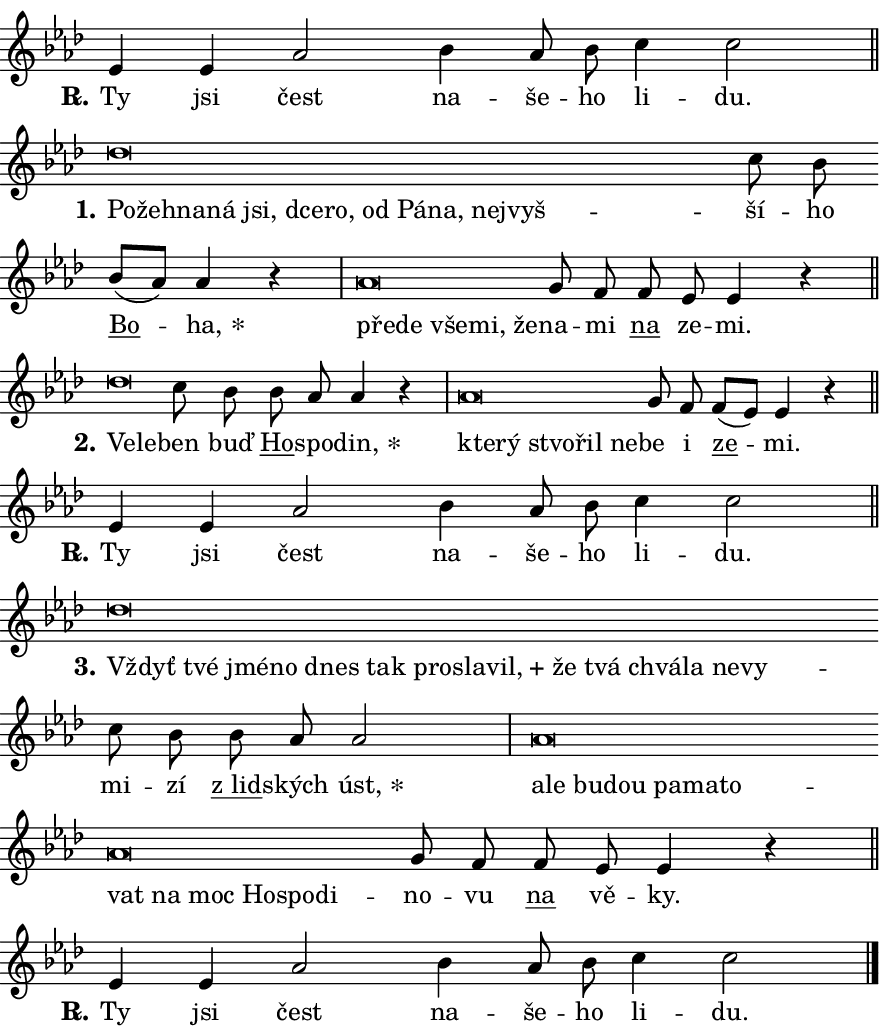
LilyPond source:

\version "2.24.0"
\header { tagline = "" }
\paper {
  indent = 0\cm
  top-margin = 0\cm
  right-margin = 0.13\cm % to fit lyric hyphens
  bottom-margin = 0\cm
  left-margin = 0\cm
  paper-width = 15\cm
  page-breaking = #ly:one-page-breaking
  system-system-spacing.basic-distance = #11
  score-system-spacing.basic-distance = #11
  ragged-last = ##f
}


%% Author: Thomas Morley
%% https://lists.gnu.org/archive/html/lilypond-user/2020-05/msg00002.html
#(define (line-position grob)
"Returns position of @var[grob} in current system:
   @code{'start}, if at first time-step
   @code{'end}, if at last time-step
   @code{'middle} otherwise
"
  (let* ((col (ly:item-get-column grob))
         (ln (ly:grob-object col 'left-neighbor))
         (rn (ly:grob-object col 'right-neighbor))
         (col-to-check-left (if (ly:grob? ln) ln col))
         (col-to-check-right (if (ly:grob? rn) rn col))
         (break-dir-left
           (and
             (ly:grob-property col-to-check-left 'non-musical #f)
             (ly:item-break-dir col-to-check-left)))
         (break-dir-right
           (and
             (ly:grob-property col-to-check-right 'non-musical #f)
             (ly:item-break-dir col-to-check-right))))
        (cond ((eqv? 1 break-dir-left) 'start)
              ((eqv? -1 break-dir-right) 'end)
              (else 'middle))))

#(define (tranparent-at-line-position vctor)
  (lambda (grob)
  "Relying on @code{line-position} select the relevant enry from @var{vctor}.
Used to determine transparency,"
    (case (line-position grob)
      ((end) (not (vector-ref vctor 0)))
      ((middle) (not (vector-ref vctor 1)))
      ((start) (not (vector-ref vctor 2))))))

noteHeadBreakVisibility =
#(define-music-function (break-visibility)(vector?)
"Makes @code{NoteHead}s transparent relying on @var{break-visibility}"
#{
  \override NoteHead.transparent =
    #(tranparent-at-line-position break-visibility)
#})

#(define delete-ledgers-for-transparent-note-heads
  (lambda (grob)
    "Reads whether a @code{NoteHead} is transparent.
If so this @code{NoteHead} is removed from @code{'note-heads} from
@var{grob}, which is supposed to be @code{LedgerLineSpanner}.
As a result ledgers are not printed for this @code{NoteHead}"
    (let* ((nhds-array (ly:grob-object grob 'note-heads))
           (nhds-list
             (if (ly:grob-array? nhds-array)
                 (ly:grob-array->list nhds-array)
                 '()))
           ;; Relies on the transparent-property being done before
           ;; Staff.LedgerLineSpanner.after-line-breaking is executed.
           ;; This is fragile ...
           (to-keep
             (remove
               (lambda (nhd)
                 (ly:grob-property nhd 'transparent #f))
               nhds-list)))
      ;; TODO find a better method to iterate over grob-arrays, similiar
      ;; to filter/remove etc for lists
      ;; For now rebuilt from scratch
      (set! (ly:grob-object grob 'note-heads)  '())
      (for-each
        (lambda (nhd)
          (ly:pointer-group-interface::add-grob grob 'note-heads nhd))
        to-keep))))

squashNotes = {
  \override NoteHead.X-extent = #'(-0.2 . 0.2)
  \override NoteHead.Y-extent = #'(-0.75 . 0)
  \override NoteHead.stencil =
    #(lambda (grob)
       (let ((pos (ly:grob-property grob 'staff-position)))
         (begin
           (if (< pos -7) (display "ERROR: Lower brevis then expected\n") (display ""))
           (if (<= pos -6) ly:text-interface::print ly:note-head::print))))
}
unSquashNotes = {
  \revert NoteHead.X-extent
  \revert NoteHead.Y-extent
  \revert NoteHead.stencil
}

hideNotes = \noteHeadBreakVisibility #begin-of-line-visible
unHideNotes = \noteHeadBreakVisibility #all-visible

% work-around for resetting accidentals
% https://lilypond.org/doc/v2.23/Documentation/notation/displaying-rhythms#unmetered-music
cadenzaMeasure = {
  \cadenzaOff
  \partial 1024 s1024
  \cadenzaOn
}

#(define-markup-command (accent layout props text) (markup?)
  "Underline accented syllable"
  (interpret-markup layout props
    #{\markup \override #'(offset . 4.3) \underline { #text }#}))

responsum = \markup \concat {
  "R" \hspace #-1.05 \path #0.1 #'((moveto 0 0.07) (lineto 0.9 0.8)) \hspace #0.05 "."
}

spaceSize = #0.6828661417322834 % exact space size for TeX Gyre Schola

\layout {
  \context {
    \Staff
    \remove "Time_signature_engraver"
    \override LedgerLineSpanner.after-line-breaking = #delete-ledgers-for-transparent-note-heads
  }
  \context {
    \Lyrics {
      \override LyricSpace.minimum-distance = \spaceSize
      \override LyricText.font-name = #"TeX Gyre Schola"
      \override LyricText.font-size = 1
      \override StanzaNumber.font-name = #"TeX Gyre Schola Bold"
      \override StanzaNumber.font-size = 1
    }
  }
  \context {
    \Score 
    \override NoteHead.text =
      #(lambda (grob) 
        (let ((pos (ly:grob-property grob 'staff-position)))
          #{\markup {
            \combine
              \halign #-0.55 \raise #(if (= pos -6) 0 0.5) \override #'(thickness . 2) \draw-line #'(3.2 . 0)
              \musicglyph "noteheads.sM1"
          }#}))
  }
}

% magnetic-lyrics.ily
%
%   written by
%     Jean Abou Samra <jean@abou-samra.fr>
%     Werner Lemberg <wl@gnu.org>
%
%   adapted by
%     Jiri Hon <jiri.hon@gmail.com>
%
% Version 2022-Apr-15

% https://www.mail-archive.com/lilypond-user@gnu.org/msg149350.html

#(define (Left_hyphen_pointer_engraver context)
   "Collect syllable-hyphen-syllable occurrences in lyrics and store
them in properties.  This engraver only looks to the left.  For
example, if the lyrics input is @code{foo -- bar}, it does the
following.

@itemize @bullet
@item
Set the @code{text} property of the @code{LyricHyphen} grob between
@q{foo} and @q{bar} to @code{foo}.

@item
Set the @code{left-hyphen} property of the @code{LyricText} grob with
text @q{foo} to the @code{LyricHyphen} grob between @q{foo} and
@q{bar}.
@end itemize

Use this auxiliary engraver in combination with the
@code{lyric-@/text::@/apply-@/magnetic-@/offset!} hook."
   (let ((hyphen #f)
         (text #f))
     (make-engraver
      (acknowledgers
       ((lyric-syllable-interface engraver grob source-engraver)
        (set! text grob)))
      (end-acknowledgers
       ((lyric-hyphen-interface engraver grob source-engraver)
        ;(when (not (grob::has-interface grob 'lyric-space-interface))
          (set! hyphen grob)));)
      ((stop-translation-timestep engraver)
       (when (and text hyphen)
         (ly:grob-set-object! text 'left-hyphen hyphen))
       (set! text #f)
       (set! hyphen #f)))))

#(define (lyric-text::apply-magnetic-offset! grob)
   "If the space between two syllables is less than the value in
property @code{LyricText@/.details@/.squash-threshold}, move the right
syllable to the left so that it gets concatenated with the left
syllable.

Use this function as a hook for
@code{LyricText@/.after-@/line-@/breaking} if the
@code{Left_@/hyphen_@/pointer_@/engraver} is active."
   (let ((hyphen (ly:grob-object grob 'left-hyphen #f)))
     (when hyphen
       (let ((left-text (ly:spanner-bound hyphen LEFT)))
         (when (grob::has-interface left-text 'lyric-syllable-interface)
           (let* ((common (ly:grob-common-refpoint grob left-text X))
                  (this-x-ext (ly:grob-extent grob common X))
                  (left-x-ext
                   (begin
                     ;; Trigger magnetism for left-text.
                     (ly:grob-property left-text 'after-line-breaking)
                     (ly:grob-extent left-text common X)))
                  ;; `delta` is the gap width between two syllables.
                  (delta (- (interval-start this-x-ext)
                            (interval-end left-x-ext)))
                  (details (ly:grob-property grob 'details))
                  (threshold (assoc-get 'squash-threshold details 0.2)))
             (when (< delta threshold)
               (let* (;; We have to manipulate the input text so that
                      ;; ligatures crossing syllable boundaries are not
                      ;; disabled.  For languages based on the Latin
                      ;; script this is essentially a beautification.
                      ;; However, for non-Western scripts it can be a
                      ;; necessity.
                      (lt (ly:grob-property left-text 'text))
                      (rt (ly:grob-property grob 'text))
                      (is-space (grob::has-interface hyphen 'lyric-space-interface))
                      (space (if is-space " " ""))
                      (extra-delta (if is-space spaceSize 0))
                      ;; Append new syllable.
                      (ltrt-space (if (and (string? lt) (string? rt))
                                (string-append lt space rt)
                                (make-concat-markup (list lt space rt))))
                      ;; Right-align `ltrt` to the right side.
                      (ltrt-space-markup (grob-interpret-markup
                               grob
                               (make-translate-markup
                                (cons (interval-length this-x-ext) 0)
                                (make-right-align-markup ltrt-space)))))
                 (begin
                   ;; Don't print `left-text`.
                   (ly:grob-set-property! left-text 'stencil #f)
                   ;; Set text and stencil (which holds all collected
                   ;; syllables so far) and shift it to the left.
                   (ly:grob-set-property! grob 'text ltrt-space)
                   (ly:grob-set-property! grob 'stencil ltrt-space-markup)
                   (ly:grob-translate-axis! grob (- (- delta extra-delta)) X))))))))))


#(define (lyric-hyphen::displace-bounds-first grob)
   ;; Make very sure this callback isn't triggered too early.
   (let ((left (ly:spanner-bound grob LEFT))
         (right (ly:spanner-bound grob RIGHT)))
     (ly:grob-property left 'after-line-breaking)
     (ly:grob-property right 'after-line-breaking)
     (ly:lyric-hyphen::print grob)))

squashThreshold = #0.4

\layout {
  \context {
    \Lyrics
    \consists #Left_hyphen_pointer_engraver
    \override LyricText.after-line-breaking =
      #lyric-text::apply-magnetic-offset!
    \override LyricHyphen.stencil = #lyric-hyphen::displace-bounds-first
    \override LyricText.details.squash-threshold = \squashThreshold
    \override LyricHyphen.minimum-distance = 0
    \override LyricHyphen.minimum-length = \squashThreshold
  }
}

squashText = \override LyricText.details.squash-threshold = 9999
unSquashText = \override LyricText.details.squash-threshold = \squashThreshold

leftText = \override LyricText.self-alignment-X = #LEFT
unLeftText = \revert LyricText.self-alignment-X

starOffset = #(lambda (grob) 
                (let ((x_offset (ly:self-alignment-interface::aligned-on-x-parent grob)))
                  (if (= x_offset 0) 0 (+ x_offset 1.2))))

star = #(define-music-function (syllable)(string?)
"Append star separator at the end of a syllable"
#{
  \once \override LyricText.X-offset = #starOffset
  \lyricmode { \markup {
    #syllable
    \override #'((font-name . "TeX Gyre Schola Bold")) \hspace #0.2 \lower #0.65 \larger "*"
  } }
#})

starAccent = #(define-music-function (syllable)(string?)
"Append star separator at the end of a syllable and make accent"
#{
  \once \override LyricText.X-offset = #starOffset
  \lyricmode { \markup {
    \accent #syllable
    \override #'((font-name . "TeX Gyre Schola Bold")) \hspace #0.2 \lower #0.65 \larger "*"
  } }
#})

breath = #(define-music-function (syllable)(string?)
"Append breathing indicator at the end of a syllable"
#{
  \lyricmode { \markup { #syllable "+" } }
#})

optionalBreath = #(define-music-function (syllable)(string?)
"Append optional breathing indicator at the end of a syllable"
#{
  \lyricmode { \markup { #syllable "(+)" } }
#})


\score {
    <<
        \new Voice = "melody" { \cadenzaOn \key as \major \relative { es'4 es as2 \bar "" bes4 as8 bes \bar "" c4 c2 \cadenzaMeasure \bar "||" \break } }
        \new Lyrics \lyricsto "melody" { \lyricmode { \set stanza = \responsum
Ty jsi čest na -- še -- ho li -- du. } }
    >>
    \layout {}
}

\score {
    <<
        \new Voice = "melody" { \cadenzaOn \key as \major \relative { \squashNotes des''\breve*1/16 \hideNotes \breve*1/16 \bar "" \breve*1/16 \bar "" \breve*1/16 \bar "" \breve*1/16 \bar "" \breve*1/16 \bar "" \breve*1/16 \bar "" \breve*1/16 \bar "" \breve*1/16 \bar "" \breve*1/16 \bar "" \breve*1/16 \breve*1/16 \bar "" \unHideNotes \unSquashNotes c8 bes \bar "" bes[( as)] as4 r \cadenzaMeasure \bar "|" \squashNotes as\breve*1/16 \hideNotes \breve*1/16 \bar "" \breve*1/16 \bar "" \breve*1/16 \breve*1/16 \bar "" \unHideNotes \unSquashNotes g8 f \bar "" f es es4 r \cadenzaMeasure \bar "||" \break } }
        \new Lyrics \lyricsto "melody" { \lyricmode { \set stanza = "1."
\leftText Po -- \squashText žeh -- na -- ná jsi, dce -- ro, od Pá -- na, nej -- vyš -- \unLeftText \unSquashText ší -- ho \markup \accent Bo -- \star ha, \leftText pře -- \squashText de vše -- mi, že -- \unLeftText \unSquashText na -- mi \markup \accent na ze -- mi. } }
    >>
    \layout {}
}

\score {
    <<
        \new Voice = "melody" { \cadenzaOn \key as \major \relative { \squashNotes des''\breve*1/16 \hideNotes \breve*1/16 \bar "" \unHideNotes \unSquashNotes c8 bes \bar "" bes as as4 r \cadenzaMeasure \bar "|" \squashNotes as\breve*1/16 \hideNotes \breve*1/16 \bar "" \breve*1/16 \bar "" \breve*1/16 \breve*1/16 \bar "" \unHideNotes \unSquashNotes g8 f \bar "" f[( es)] es4 r \cadenzaMeasure \bar "||" \break } }
        \new Lyrics \lyricsto "melody" { \lyricmode { \set stanza = "2."
\leftText Ve -- \squashText le -- \unLeftText \unSquashText ben buď \markup \accent Ho -- spo -- \star din, \leftText kte -- \squashText rý stvo -- řil ne -- \unLeftText \unSquashText be i \markup \accent ze -- mi. } }
    >>
    \layout {}
}

\score {
    <<
        \new Voice = "melody" { \cadenzaOn \key as \major \relative { es'4 es as2 \bar "" bes4 as8 bes \bar "" c4 c2 \cadenzaMeasure \bar "||" \break } }
        \new Lyrics \lyricsto "melody" { \lyricmode { \set stanza = \responsum
Ty jsi čest na -- še -- ho li -- du. } }
    >>
    \layout {}
}

\score {
    <<
        \new Voice = "melody" { \cadenzaOn \key as \major \relative { \squashNotes des''\breve*1/16 \hideNotes \breve*1/16 \bar "" \breve*1/16 \bar "" \breve*1/16 \bar "" \breve*1/16 \bar "" \breve*1/16 \bar "" \breve*1/16 \bar "" \breve*1/16 \bar "" \breve*1/16 \bar "" \breve*1/16 \bar "" \breve*1/16 \bar "" \breve*1/16 \bar "" \breve*1/16 \bar "" \breve*1/16 \breve*1/16 \bar "" \unHideNotes \unSquashNotes c8 bes \bar "" bes as as2 \cadenzaMeasure \bar "|" \squashNotes as\breve*1/16 \hideNotes \breve*1/16 \bar "" \breve*1/16 \bar "" \breve*1/16 \bar "" \breve*1/16 \bar "" \breve*1/16 \bar "" \breve*1/16 \bar "" \breve*1/16 \bar "" \breve*1/16 \bar "" \breve*1/16 \bar "" \breve*1/16 \bar "" \breve*1/16 \breve*1/16 \bar "" \unHideNotes \unSquashNotes g8 f \bar "" f es es4 r \cadenzaMeasure \bar "||" \break } }
        \new Lyrics \lyricsto "melody" { \lyricmode { \set stanza = "3."
\leftText Vždyť \squashText tvé jmé -- no dnes tak pro -- sla -- \breath "vil," že tvá chvá -- la ne -- vy -- \unLeftText \unSquashText mi -- zí \markup \accent "z lid" -- ských \star úst, \leftText a -- \squashText le bu -- dou pa -- ma -- to -- vat na moc Ho -- spo -- di -- \unLeftText \unSquashText no -- vu \markup \accent na vě -- ky. } }
    >>
    \layout {}
}

\score {
    <<
        \new Voice = "melody" { \cadenzaOn \key as \major \relative { es'4 es as2 \bar "" bes4 as8 bes \bar "" c4 c2 \cadenzaMeasure \bar "||" \break } \bar "|." }
        \new Lyrics \lyricsto "melody" { \lyricmode { \set stanza = \responsum
Ty jsi čest na -- še -- ho li -- du. } }
    >>
    \layout {}
}
